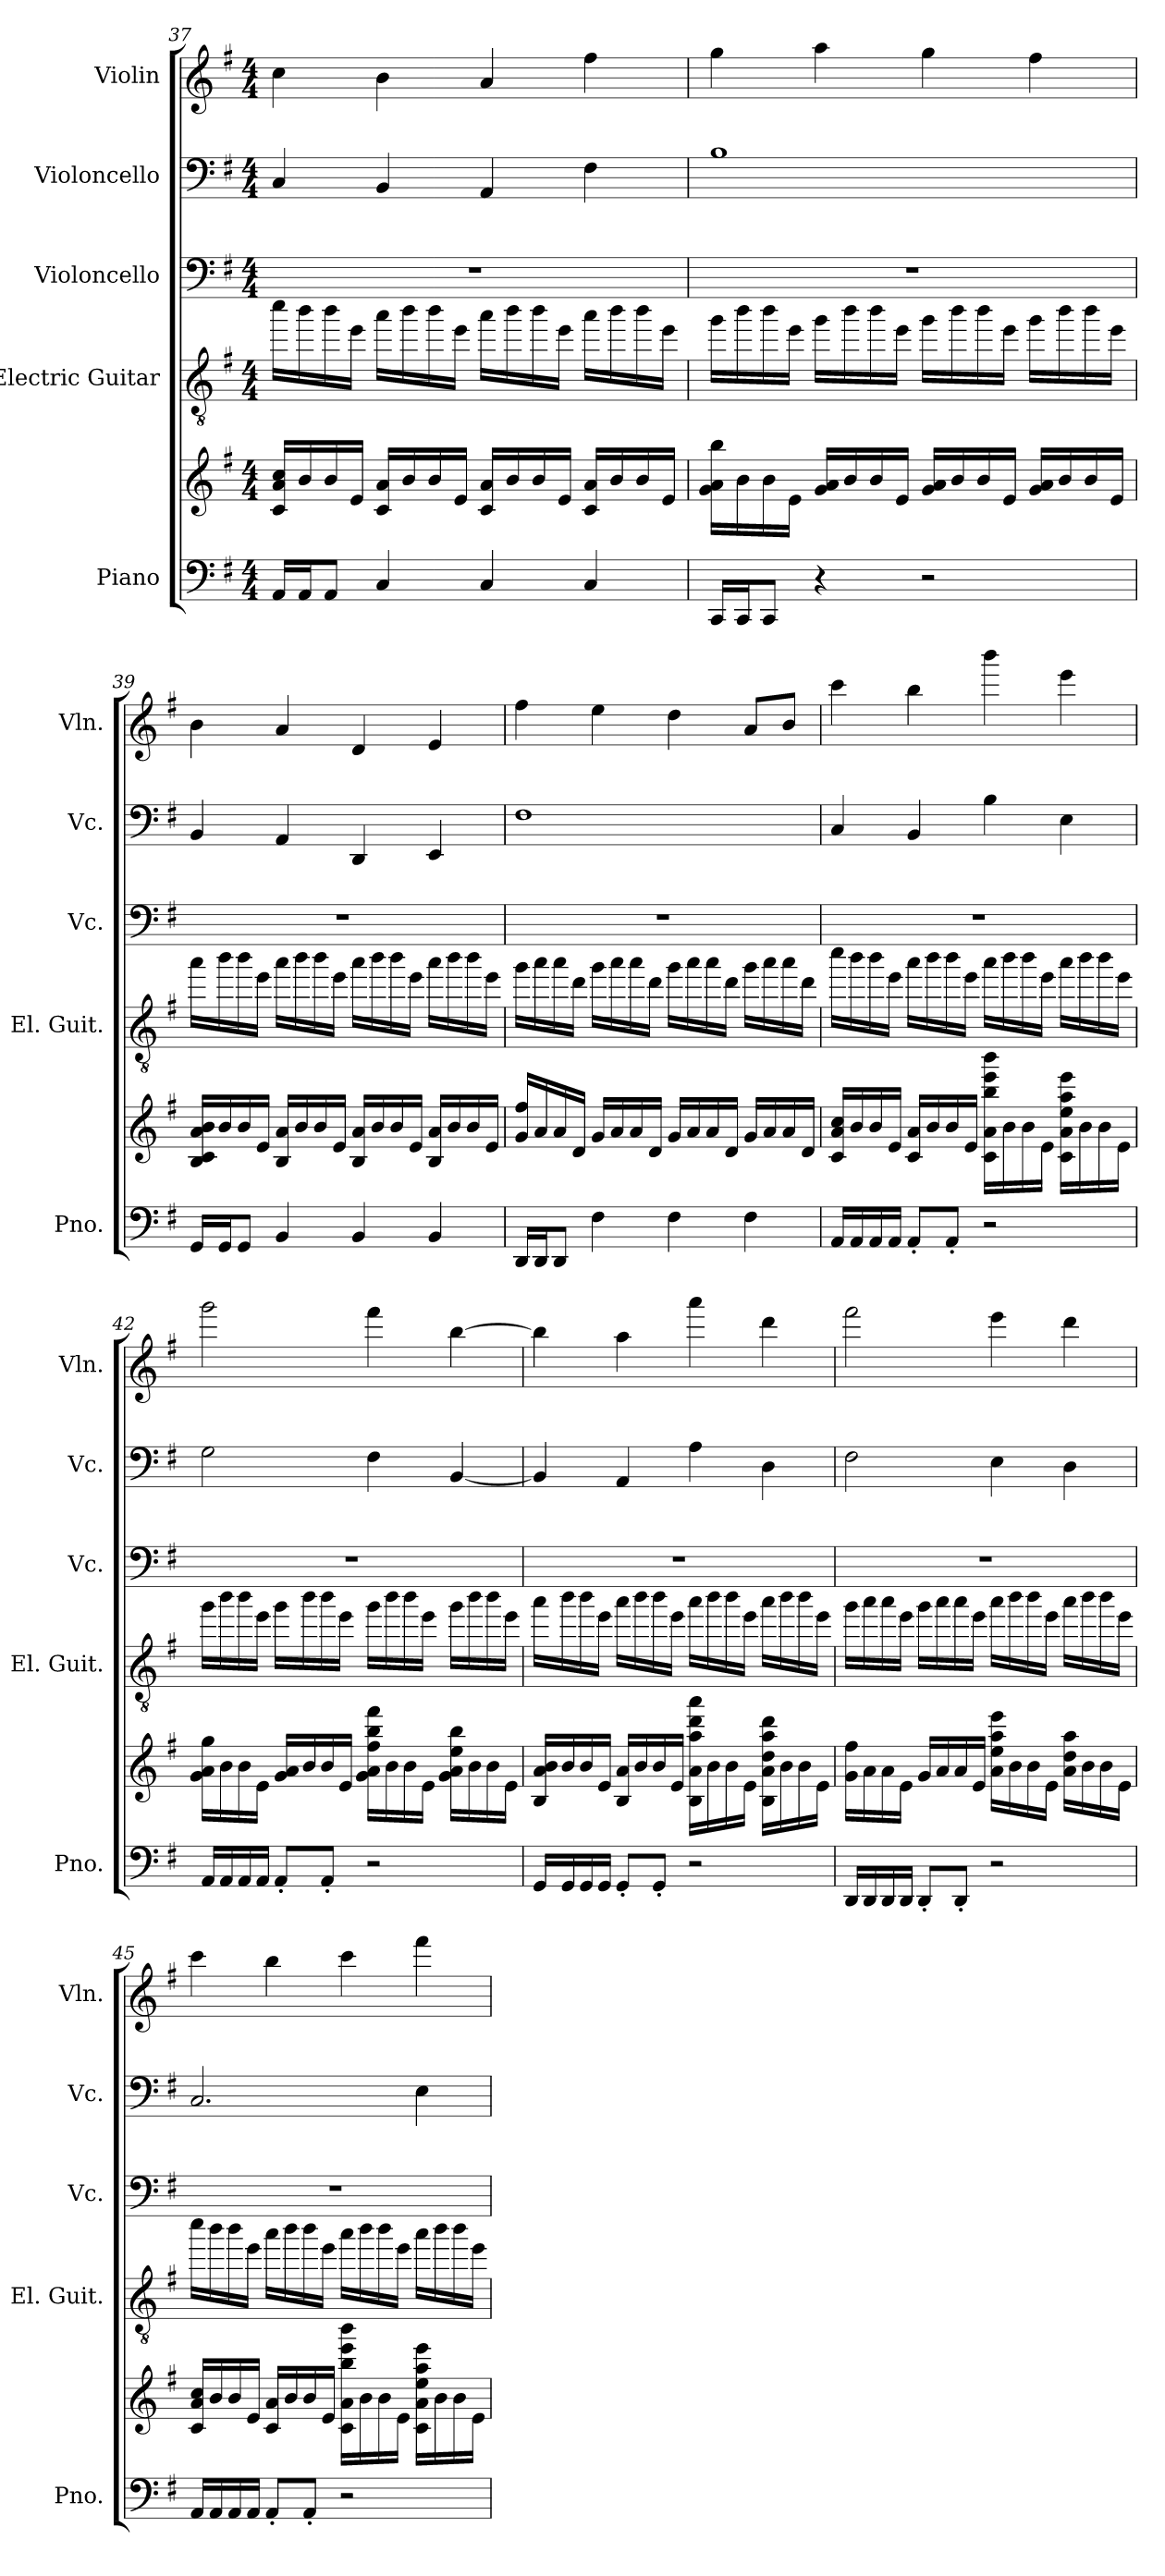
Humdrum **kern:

**kern	**kern	**kern	**kern	**kern	**kern
*part5	*part5	*part4	*part3	*part2	*part1
*staff6	*staff5	*staff4	*staff3	*staff2	*staff1
*I"Piano	*	*I"Electric Guitar	*I"Violoncello	*I"Violoncello	*I"Violin
*I'Pno.	*	*I'El. Guit.	*I'Vc.	*I'Vc.	*I'Vln.
!!LO:LB:g=z
*clefF4	*clefG2	*clefGv2	*clefF4	*clefF4	*clefG2
*k[f#]	*k[f#]	*k[f#]	*k[f#]	*k[f#]	*k[f#]
*M4/4	*M4/4	*M4/4	*M4/4	*M4/4	*M4/4
=37	=37	=37	=37	=37	=37
16AA/LL	16c/ 16a/ 16cc/LL	16ccc\LL	1r	4C/	4cc\
16AA/J	16b/	16bb\	.	.	.
8AA/J	16b/	16bb\	.	.	.
.	16e/JJ	16ee\JJ	.	.	.
4C/	16c/ 16a/LL	16aa\LL	.	4BB/	4b\
.	16b/	16bb\	.	.	.
.	16b/	16bb\	.	.	.
.	16e/JJ	16ee\JJ	.	.	.
4C/	16c/ 16a/LL	16aa\LL	.	4AA/	4a/
.	16b/	16bb\	.	.	.
.	16b/	16bb\	.	.	.
.	16e/JJ	16ee\JJ	.	.	.
4C/	16c/ 16a/LL	16aa\LL	.	4F#\	4ff#\
.	16b/	16bb\	.	.	.
.	16b/	16bb\	.	.	.
.	16e/JJ	16ee\JJ	.	.	.
!!LO:PB:g=z
=38	=38	=38	=38	=38	=38
16CC/LL	16g\ 16a\ 16bb\LL	16gg\LL	1r	1B	4gg\
16CC/J	16b\	16bb\	.	.	.
8CC/J	16b\	16bb\	.	.	.
.	16e\JJ	16ee\JJ	.	.	.
4r	16g/ 16a/LL	16gg\LL	.	.	4aa\
.	16b/	16bb\	.	.	.
.	16b/	16bb\	.	.	.
.	16e/JJ	16ee\JJ	.	.	.
2r	16g/ 16a/LL	16gg\LL	.	.	4gg\
.	16b/	16bb\	.	.	.
.	16b/	16bb\	.	.	.
.	16e/JJ	16ee\JJ	.	.	.
.	16g/ 16a/LL	16gg\LL	.	.	4ff#\
.	16b/	16bb\	.	.	.
.	16b/	16bb\	.	.	.
.	16e/JJ	16ee\JJ	.	.	.
!!LO:LB:g=z
=39	=39	=39	=39	=39	=39
16GG/LL	16B/ 16c/ 16a/ 16b/LL	16aa\LL	1r	4BB/	4b\
16GG/J	16b/	16bb\	.	.	.
8GG/J	16b/	16bb\	.	.	.
.	16e/JJ	16ee\JJ	.	.	.
4BB/	16B/ 16a/LL	16aa\LL	.	4AA/	4a/
.	16b/	16bb\	.	.	.
.	16b/	16bb\	.	.	.
.	16e/JJ	16ee\JJ	.	.	.
4BB/	16B/ 16a/LL	16aa\LL	.	4DD/	4d/
.	16b/	16bb\	.	.	.
.	16b/	16bb\	.	.	.
.	16e/JJ	16ee\JJ	.	.	.
4BB/	16B/ 16a/LL	16aa\LL	.	4EE/	4e/
.	16b/	16bb\	.	.	.
.	16b/	16bb\	.	.	.
.	16e/JJ	16ee\JJ	.	.	.
!!LO:PB:g=z
=40	=40	=40	=40	=40	=40
16DD/LL	16g/ 16ff#/LL	16gg\LL	1r	1F#	4ff#\
16DD/J	16a/	16aa\	.	.	.
8DD/J	16a/	16aa\	.	.	.
.	16d/JJ	16dd\JJ	.	.	.
4F#\	16g/LL	16gg\LL	.	.	4ee\
.	16a/	16aa\	.	.	.
.	16a/	16aa\	.	.	.
.	16d/JJ	16dd\JJ	.	.	.
4F#\	16g/LL	16gg\LL	.	.	4dd\
.	16a/	16aa\	.	.	.
.	16a/	16aa\	.	.	.
.	16d/JJ	16dd\JJ	.	.	.
4F#\	16g/LL	16gg\LL	.	.	8a/L
.	16a/	16aa\	.	.	.
.	16a/	16aa\	.	.	8b/J
.	16d/JJ	16dd\JJ	.	.	.
!!LO:LB:g=z
=41	=41	=41	=41	=41	=41
16AA/LL	16c/ 16a/ 16cc/LL	16ccc\LL	1r	4C/	4ccc\
16AA/	16b/	16bb\	.	.	.
16AA/	16b/	16bb\	.	.	.
16AA/JJ	16e/JJ	16ee\JJ	.	.	.
8AA'/L	16c/ 16a/LL	16aa\LL	.	4BB/	4bb\
.	16b/	16bb\	.	.	.
8AA'/J	16b/	16bb\	.	.	.
.	16e/JJ	16ee\JJ	.	.	.
2r	16c\ 16a\ 16bb\ 16eee\ 16bbb\LL	16aa\LL	.	4B\	4bbb\
.	16b\	16bb\	.	.	.
.	16b\	16bb\	.	.	.
.	16e\JJ	16ee\JJ	.	.	.
.	16c\ 16a\ 16ee\ 16aa\ 16eee\LL	16aa\LL	.	4E\	4eee\
.	16b\	16bb\	.	.	.
.	16b\	16bb\	.	.	.
.	16e\JJ	16ee\JJ	.	.	.
!!LO:PB:g=z
=42	=42	=42	=42	=42	=42
16AA/LL	16g\ 16a\ 16gg\LL	16gg\LL	1r	2G\	2ggg\
16AA/	16b\	16bb\	.	.	.
16AA/	16b\	16bb\	.	.	.
16AA/JJ	16e\JJ	16ee\JJ	.	.	.
8AA'/L	16g/ 16a/LL	16gg\LL	.	.	.
.	16b/	16bb\	.	.	.
8AA'/J	16b/	16bb\	.	.	.
.	16e/JJ	16ee\JJ	.	.	.
2r	16g\ 16a\ 16ff#\ 16bb\ 16fff#\LL	16gg\LL	.	4F#\	4fff#\
.	16b\	16bb\	.	.	.
.	16b\	16bb\	.	.	.
.	16e\JJ	16ee\JJ	.	.	.
.	16g\ 16a\ 16ee\ 16bb\LL	16gg\LL	.	[4BB/	[4bb\
.	16b\	16bb\	.	.	.
.	16b\	16bb\	.	.	.
.	16e\JJ	16ee\JJ	.	.	.
!!LO:LB:g=z
=43	=43	=43	=43	=43	=43
16GG/LL	16B/ 16a/ 16b/LL	16aa\LL	1r	4BB/]	4bb\]
16GG/	16b/	16bb\	.	.	.
16GG/	16b/	16bb\	.	.	.
16GG/JJ	16e/JJ	16ee\JJ	.	.	.
8GG'/L	16B/ 16a/LL	16aa\LL	.	4AA/	4aa\
.	16b/	16bb\	.	.	.
8GG'/J	16b/	16bb\	.	.	.
.	16e/JJ	16ee\JJ	.	.	.
2r	16B\ 16a\ 16aa\ 16ddd\ 16aaa\LL	16aa\LL	.	4A\	4aaa\
.	16b\	16bb\	.	.	.
.	16b\	16bb\	.	.	.
.	16e\JJ	16ee\JJ	.	.	.
.	16B\ 16a\ 16dd\ 16aa\ 16ddd\LL	16aa\LL	.	4D\	4ddd\
.	16b\	16bb\	.	.	.
.	16b\	16bb\	.	.	.
.	16e\JJ	16ee\JJ	.	.	.
!!LO:PB:g=z
=44	=44	=44	=44	=44	=44
16DD/LL	16g\ 16ff#\LL	16gg\LL	1r	2F#\	2fff#\
16DD/	16a\	16aa\	.	.	.
16DD/	16a\	16aa\	.	.	.
16DD/JJ	16e\JJ	16ee\JJ	.	.	.
8DD'/L	16g/LL	16gg\LL	.	.	.
.	16a/	16aa\	.	.	.
8DD'/J	16a/	16aa\	.	.	.
.	16e/JJ	16ee\JJ	.	.	.
2r	16a\ 16ee\ 16aa\ 16eee\LL	16aa\LL	.	4E\	4eee\
.	16b\	16bb\	.	.	.
.	16b\	16bb\	.	.	.
.	16e\JJ	16ee\JJ	.	.	.
.	16a\ 16dd\ 16aa\LL	16aa\LL	.	4D\	4ddd\
.	16b\	16bb\	.	.	.
.	16b\	16bb\	.	.	.
.	16e\JJ	16ee\JJ	.	.	.
!!LO:LB:g=z
=45	=45	=45	=45	=45	=45
16AA/LL	16c/ 16a/ 16cc/LL	16ccc\LL	1r	2.C/	4ccc\
16AA/	16b/	16bb\	.	.	.
16AA/	16b/	16bb\	.	.	.
16AA/JJ	16e/JJ	16ee\JJ	.	.	.
8AA'/L	16c/ 16a/LL	16aa\LL	.	.	4bb\
.	16b/	16bb\	.	.	.
8AA'/J	16b/	16bb\	.	.	.
.	16e/JJ	16ee\JJ	.	.	.
2r	16c\ 16a\ 16bb\ 16eee\ 16bbb\LL	16aa\LL	.	.	4ccc\
.	16b\	16bb\	.	.	.
.	16b\	16bb\	.	.	.
.	16e\JJ	16ee\JJ	.	.	.
.	16c\ 16a\ 16ee\ 16aa\ 16eee\LL	16aa\LL	.	4E\	4fff#\
.	16b\	16bb\	.	.	.
.	16b\	16bb\	.	.	.
.	16e\JJ	16ee\JJ	.	.	.
=	=	=	=	=	=
*-	*-	*-	*-	*-	*-
